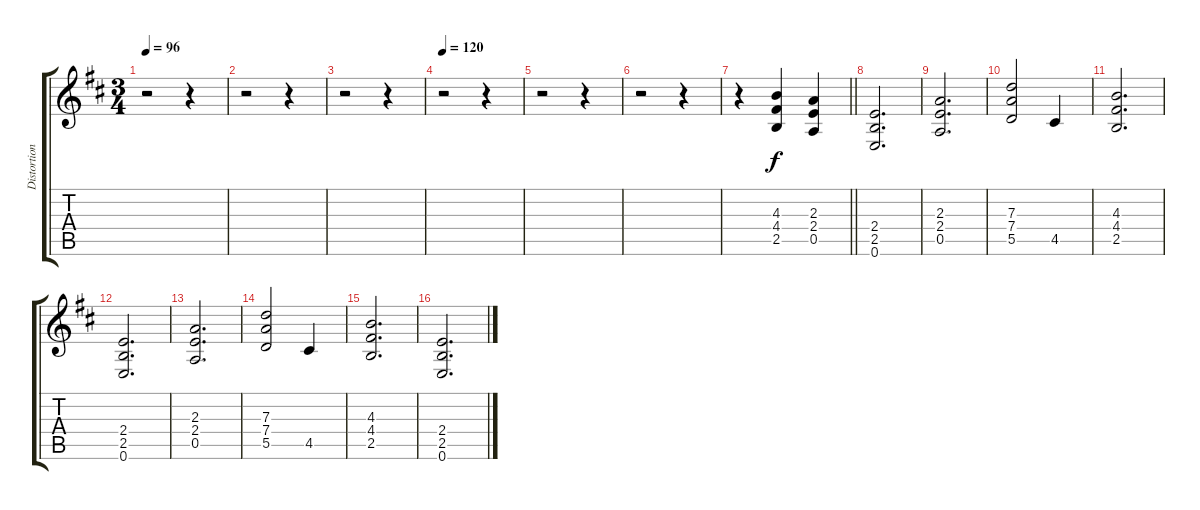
\track ("Distortion" "Distortion") {instrument distortionguitar}
\staff {score tabs}
\tuning (E4 B3 G3 D3 A2 E2) {hide}
\ts (3 4)
\tempo 96
\clef g2
\ks d
r.2{dy f} r.4 |
r.2 r.4 |
r.2 r.4 |
\tempo 120
r.2 r.4 |
r.2 r.4 |
r.2 r.4 |
\barLineRight lightlight
r.4 (4.3 4.4 2.5).4 (2.3 2.4 0.5).4 |
(2.4 2.5 0.6).2{d} |
(2.3 2.4 0.5).2{d} |
(7.3 7.4 5.5).2 4.5.4 |
(4.3 4.4 2.5).2{d} |
(2.4 2.5 0.6).2{d} |
(2.3 2.4 0.5).2{d} |
(7.3 7.4 5.5).2 4.5.4 |
(4.3 4.4 2.5).2{d} |
(2.4 2.5 0.6).2{d}
